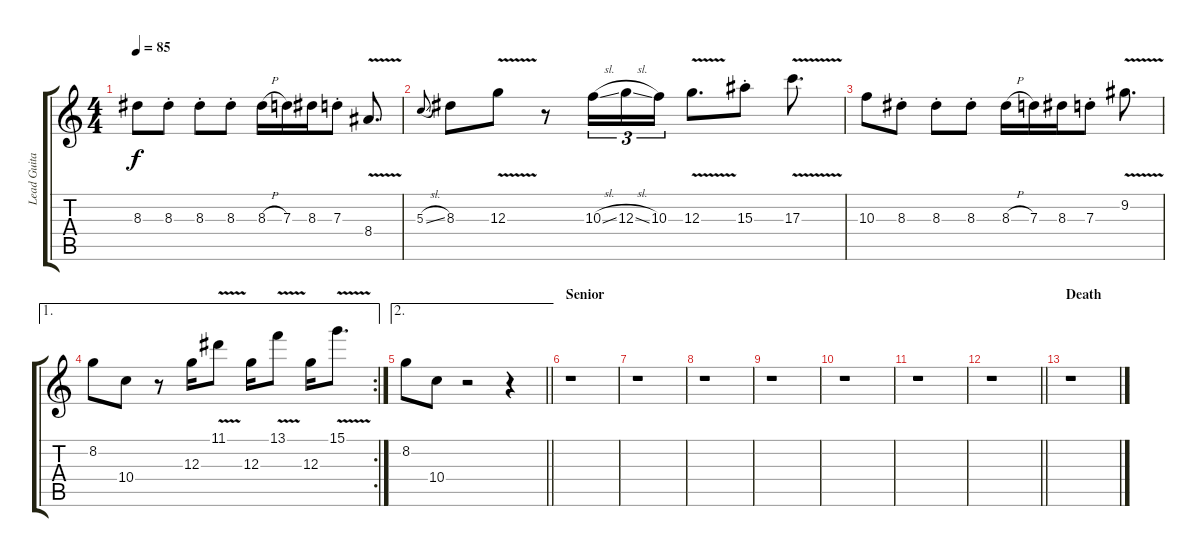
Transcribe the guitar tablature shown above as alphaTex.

\track ("Lead Guitar 2" "Lead Guita") {instrument distortionguitar}
\staff {score tabs}
\tuning (E4 B3 G3 D3 A2 E2) {hide}
\ts (4 4)
\tempo 85
\clef g2
\ks c
8.3.8{dy f} 8.3{st}.8 8.3{st}.8 8.3{st}.8 8.3{h}.16 7.3.16 8.3.16 7.3{st}.8 8.4{v}.8{d} |
5.3{sl}.8{gr onbeat} 8.3.8 12.3{v}.8 r.8 10.3{sl}.16{tu (3 2)} 12.3{sl}.16{tu (3 2)} 10.3.16{tu (3 2)} 12.3{v}.8{d} 15.3{st}.8 17.3{v}.8{d} |
10.3.8 8.3{st}.8 8.3{st}.8 8.3{st}.8 8.3{h}.16 7.3.16 8.3.16 7.3{st}.8 9.2{v}.8{d} |
\ae 1
\rc 2
8.2.8 10.4.8 r.8 12.3.16 11.1{v}.8 12.3.16 13.1{v}.8 12.3.16 15.1{v}.8{d} |
\ae 2
\barLineRight lightlight
8.2.8 10.4.8 r.2 r.4 |
\section ("" "Senior")
r.1 |
r.1 |
r.1 |
r.1 |
r.1 |
r.1 |
\barLineRight lightlight
r.1 |
\section ("" "Death")
r.1
